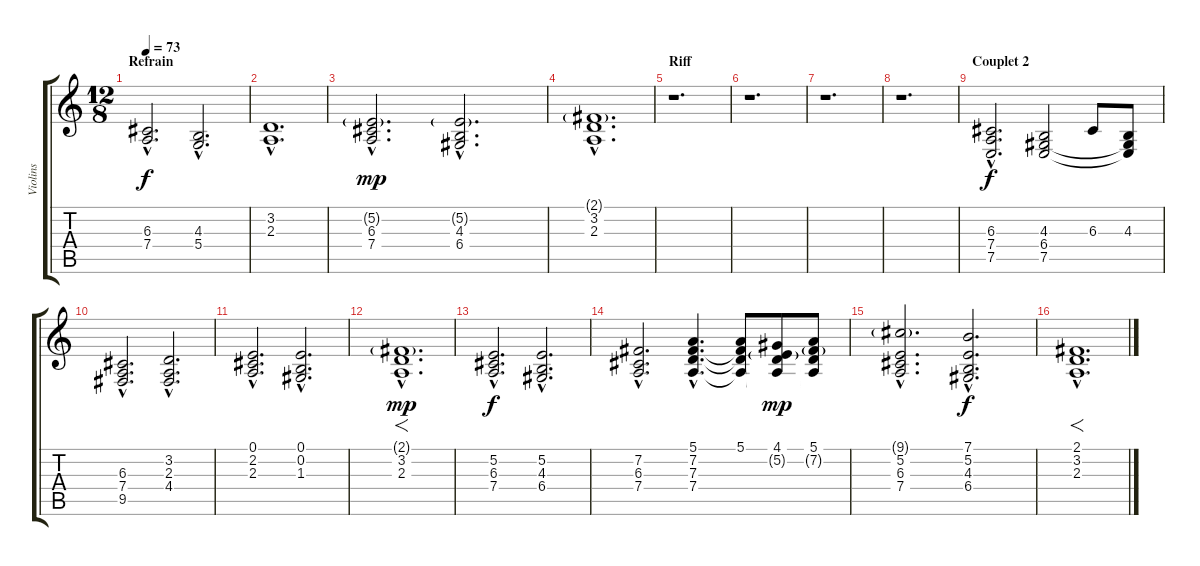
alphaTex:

\track ("Violins" "Violins") {instrument stringensemble1}
\staff {score tabs}
\tuning (E4 B3 G3 D3 A2 E2) {hide}
\ts (12 8)
\section ("" "Refrain")
\tempo 73
\clef g2
\ks c
(6.3{hac} 7.4{hac}).2{d dy f} (4.3{hac} 5.4{hac}).2{d} |
(3.2{hac} 2.3{hac}).1{d} |
(5.2{g hac} 6.3{hac} 7.4{hac}).2{d dy mp} (5.2{g hac} 4.3{hac} 6.4{hac}).2{d} |
(2.1{g hac} 3.2{hac} 2.3{hac}).1{d} |
\section ("" "Riff")
r.1{d} |
r.1{d} |
r.1{d} |
r.1{d} |
\section ("" "Couplet 2")
(6.3{hac} 7.4{hac} 7.5{hac}).2{d dy f} (4.3 6.4 7.5).2 6.3.8 (4.3 6.4{t} 7.5{t}).8 |
(6.3{hac} 7.4{hac} 9.5{hac}).2{d} (3.2{hac} 2.3{hac} 4.4{hac}).2{d} |
(0.1{hac} 2.2{hac} 2.3{hac}).2{d} (0.1{hac} 0.2{hac} 1.3{hac}).2{d} |
(2.1{g hac} 3.2{hac} 2.3{hac}).1{f d dy mp} |
(5.2{hac} 6.3{hac} 7.4{hac}).2{d dy f} (5.2{hac} 4.3{hac} 6.4{hac}).2{d} |
(7.2{hac} 6.3{hac} 7.4{hac}).2{d} (5.1{hac} 7.2{hac} 7.3{hac} 7.4{hac}).4{d} (5.1 7.2{t} 7.3{t} 7.4{t}).8 (4.1 5.2{g} 7.3{t} 7.4{t}).8{dy mp} (5.1 7.2{g} 7.3{t} 7.4{t}).8 |
(9.1{g hac} 5.2{hac} 6.3{hac} 7.4{hac}).2{d} (7.1{hac} 5.2{hac} 4.3{hac} 6.4{hac}).2{d dy f} |
(2.1{hac} 3.2{hac} 2.3{hac}).1{f d}
